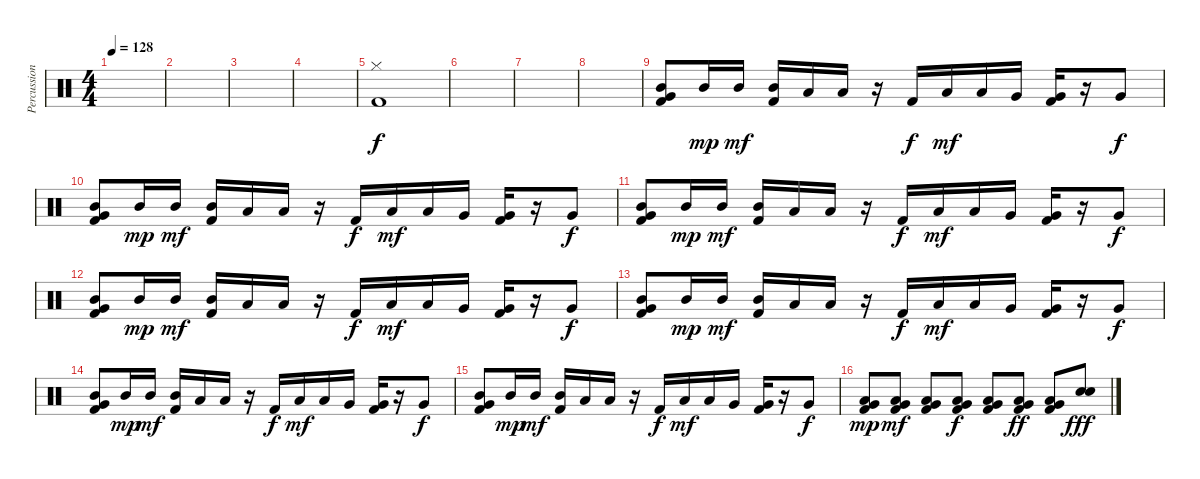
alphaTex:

\track ("Percussion" "Percussion") {instrument percussion}
\staff {score}
\articulation defaults
\ts (4 4)
\tempo 128
\clef neutral
\ks c
|
|
|
|
("Hi-Hat (closed)" "Kick (hit) 2").1 |
|
|
|
("Mid Tom (hit)" "Very Low Tom (hit)" "Kick (hit) 2").8 "Mid Tom (hit)".16{dy mp} "Mid Tom (hit)".16{dy mf} ("Mid Tom (hit)" "Kick (hit) 2").16 "Low Tom (hit)".16 "Low Tom (hit)".16 r.16 "Kick (hit) 2".16{dy f} "Low Tom (hit)".16{dy mf} "Low Tom (hit)".16 "Very Low Tom (hit)".16 ("Very Low Tom (hit)" "Kick (hit) 2").16 r.16 "Very Low Tom (hit)".8{dy f} |
("Mid Tom (hit)" "Very Low Tom (hit)" "Kick (hit) 2").8 "Mid Tom (hit)".16{dy mp} "Mid Tom (hit)".16{dy mf} ("Mid Tom (hit)" "Kick (hit) 2").16 "Low Tom (hit)".16 "Low Tom (hit)".16 r.16 "Kick (hit) 2".16{dy f} "Low Tom (hit)".16{dy mf} "Low Tom (hit)".16 "Very Low Tom (hit)".16 ("Very Low Tom (hit)" "Kick (hit) 2").16 r.16 "Very Low Tom (hit)".8{dy f} |
("Mid Tom (hit)" "Very Low Tom (hit)" "Kick (hit) 2").8 "Mid Tom (hit)".16{dy mp} "Mid Tom (hit)".16{dy mf} ("Mid Tom (hit)" "Kick (hit) 2").16 "Low Tom (hit)".16 "Low Tom (hit)".16 r.16 "Kick (hit) 2".16{dy f} "Low Tom (hit)".16{dy mf} "Low Tom (hit)".16 "Very Low Tom (hit)".16 ("Very Low Tom (hit)" "Kick (hit) 2").16 r.16 "Very Low Tom (hit)".8{dy f} |
("Mid Tom (hit)" "Very Low Tom (hit)" "Kick (hit) 2").8 "Mid Tom (hit)".16{dy mp} "Mid Tom (hit)".16{dy mf} ("Mid Tom (hit)" "Kick (hit) 2").16 "Low Tom (hit)".16 "Low Tom (hit)".16 r.16 "Kick (hit) 2".16{dy f} "Low Tom (hit)".16{dy mf} "Low Tom (hit)".16 "Very Low Tom (hit)".16 ("Very Low Tom (hit)" "Kick (hit) 2").16 r.16 "Very Low Tom (hit)".8{dy f} |
("Mid Tom (hit)" "Very Low Tom (hit)" "Kick (hit) 2").8 "Mid Tom (hit)".16{dy mp} "Mid Tom (hit)".16{dy mf} ("Mid Tom (hit)" "Kick (hit) 2").16 "Low Tom (hit)".16 "Low Tom (hit)".16 r.16 "Kick (hit) 2".16{dy f} "Low Tom (hit)".16{dy mf} "Low Tom (hit)".16 "Very Low Tom (hit)".16 ("Very Low Tom (hit)" "Kick (hit) 2").16 r.16 "Very Low Tom (hit)".8{dy f} |
("Mid Tom (hit)" "Very Low Tom (hit)" "Kick (hit) 2").8 "Mid Tom (hit)".16{dy mp} "Mid Tom (hit)".16{dy mf} ("Mid Tom (hit)" "Kick (hit) 2").16 "Low Tom (hit)".16 "Low Tom (hit)".16 r.16 "Kick (hit) 2".16{dy f} "Low Tom (hit)".16{dy mf} "Low Tom (hit)".16 "Very Low Tom (hit)".16 ("Very Low Tom (hit)" "Kick (hit) 2").16 r.16 "Very Low Tom (hit)".8{dy f} |
("Mid Tom (hit)" "Very Low Tom (hit)" "Kick (hit) 2").8 "Mid Tom (hit)".16{dy mp} "Mid Tom (hit)".16{dy mf} ("Mid Tom (hit)" "Kick (hit) 2").16 "Low Tom (hit)".16 "Low Tom (hit)".16 r.16 "Kick (hit) 2".16{dy f} "Low Tom (hit)".16{dy mf} "Low Tom (hit)".16 "Very Low Tom (hit)".16 ("Very Low Tom (hit)" "Kick (hit) 2").16 r.16 "Very Low Tom (hit)".8{dy f} |
("Low Tom (hit)" "Very Low Tom (hit)" "Kick (hit) 2").8{dy mp} ("Low Tom (hit)" "Very Low Tom (hit)" "Kick (hit) 2").8{dy mf} ("Low Tom (hit)" "Very Low Tom (hit)" "Kick (hit) 2").8 ("Low Tom (hit)" "Very Low Tom (hit)" "Kick (hit) 2").8{dy f} ("Low Tom (hit)" "Very Low Tom (hit)" "Kick (hit) 2").8 ("Low Tom (hit)" "Very Low Tom (hit)" "Kick (hit) 2").8{dy ff} ("Low Tom (hit)" "Very Low Tom (hit)" "Kick (hit) 2").8 ("Electric Snare (hit)" "Electric Snare (hit)").8{dy fff}
